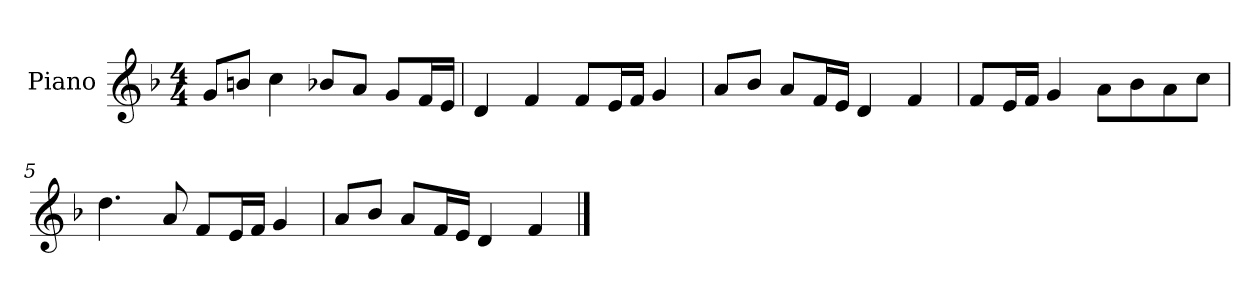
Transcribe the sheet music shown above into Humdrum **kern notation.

**kern
*part1
*staff1
*I"Piano
*I'P-no
*clefG2
*k[b-]
*M4/4
*MM90
=1
8g/L
8bn/J
4cc\
8b-X/L
8a/J
8g/L
16f/L
16e/JJ
=2
4d/
4f/
8f/L
16e/L
16f/JJ
4g/
=3
8a/L
8b-/J
8a/L
16f/L
16e/JJ
4d/
4f/
=4
8f/L
16e/L
16f/JJ
4g/
8a\L
8b-\
8a\
8cc\J
=5
4.dd\
8a/
8f/L
16e/L
16f/JJ
4g/
!!LO:LB:g=z
=6
8a/L
8b-/J
8a/L
16f/L
16e/JJ
4d/
4f/
==
*-
